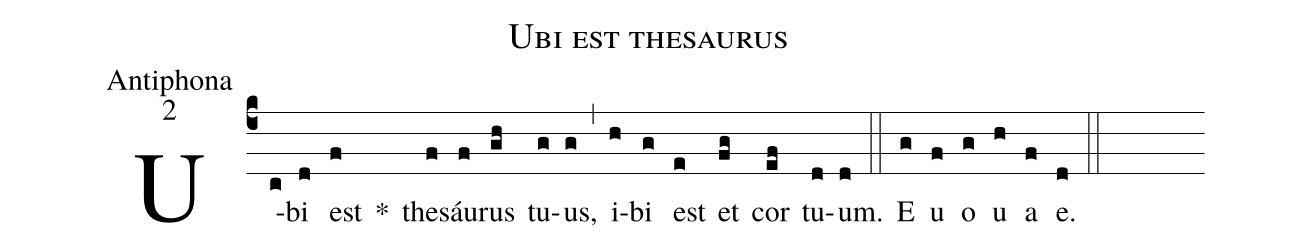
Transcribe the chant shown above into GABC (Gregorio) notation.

name:Ubi est thesaurus;
office-part:Antiphona;
mode:2;
%%
(c4)U(c)bi(d) est(f) *() the(f)sáu(f)rus(gh) tu(g)us,(g) (,) i(h)bi(g) est(e) et(fg) cor(ef) tu(d)um.(d) (::) E(g) u(f) o(g) u(h) a(f) e.(d) (::)
